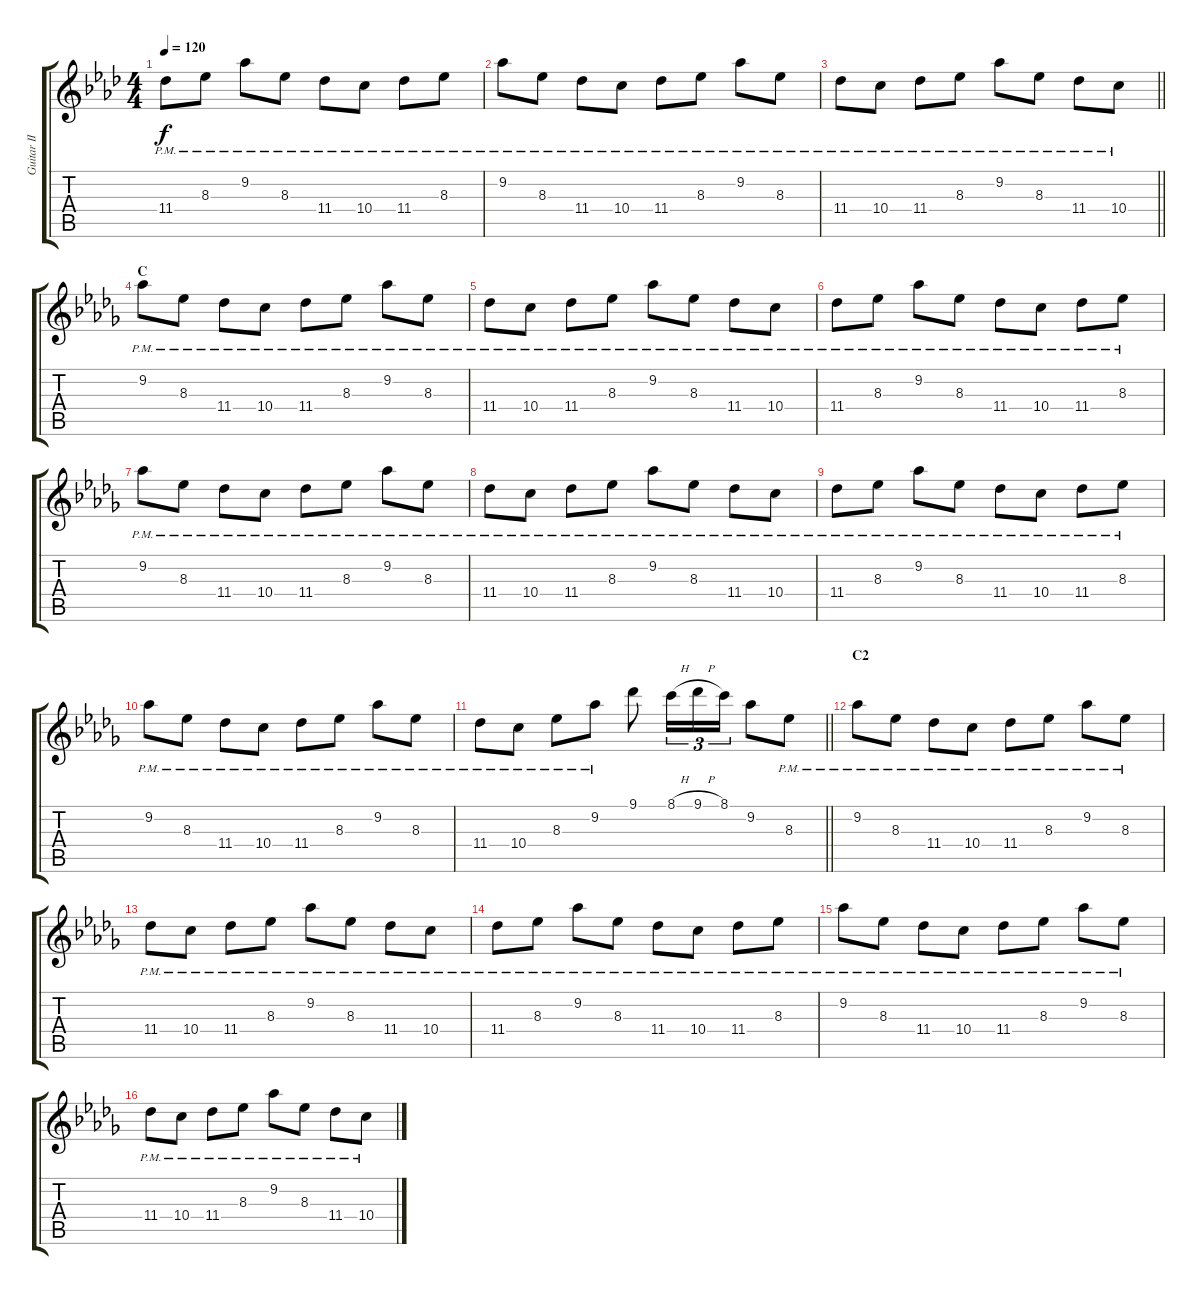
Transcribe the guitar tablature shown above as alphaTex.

\track ("Guitar II" "Guitar II") {instrument overdrivenguitar}
\staff {score tabs}
\tuning (E4 B3 G3 D3 A2 E2) {hide}
\ts (4 4)
\tempo 120
\clef g2
\ks ab
11.4{pm}.8{dy f} 8.3{pm}.8 9.2{pm}.8 8.3{pm}.8 11.4{pm}.8 10.4{pm}.8 11.4{pm}.8 8.3{pm}.8 |
9.2{pm}.8 8.3{pm}.8 11.4{pm}.8 10.4{pm}.8 11.4{pm}.8 8.3{pm}.8 9.2{pm}.8 8.3{pm}.8 |
\barLineRight lightlight
11.4{pm}.8 10.4{pm}.8 11.4{pm}.8 8.3{pm}.8 9.2{pm}.8 8.3{pm}.8 11.4{pm}.8 10.4{pm}.8 |
\section ("" "C")
\ks db
9.2{pm}.8 8.3{pm}.8 11.4{pm}.8 10.4{pm}.8 11.4{pm}.8 8.3{pm}.8 9.2{pm}.8 8.3{pm}.8 |
11.4{pm}.8 10.4{pm}.8 11.4{pm}.8 8.3{pm}.8 9.2{pm}.8 8.3{pm}.8 11.4{pm}.8 10.4{pm}.8 |
11.4{pm}.8 8.3{pm}.8 9.2{pm}.8 8.3{pm}.8 11.4{pm}.8 10.4{pm}.8 11.4{pm}.8 8.3{pm}.8 |
9.2{pm}.8 8.3{pm}.8 11.4{pm}.8 10.4{pm}.8 11.4{pm}.8 8.3{pm}.8 9.2{pm}.8 8.3{pm}.8 |
11.4{pm}.8 10.4{pm}.8 11.4{pm}.8 8.3{pm}.8 9.2{pm}.8 8.3{pm}.8 11.4{pm}.8 10.4{pm}.8 |
11.4{pm}.8 8.3{pm}.8 9.2{pm}.8 8.3{pm}.8 11.4{pm}.8 10.4{pm}.8 11.4{pm}.8 8.3{pm}.8 |
9.2{pm}.8 8.3{pm}.8 11.4{pm}.8 10.4{pm}.8 11.4{pm}.8 8.3{pm}.8 9.2{pm}.8 8.3{pm}.8 |
\barLineRight lightlight
11.4{pm}.8 10.4{pm}.8 8.3{pm}.8 9.2{pm}.8 9.1.8 8.1{h}.16{tu (3 2)} 9.1{h}.16{tu (3 2)} 8.1.16{tu (3 2)} 9.2.8 8.3{pm}.8 |
\section ("" "C2")
9.2{pm}.8 8.3{pm}.8 11.4{pm}.8 10.4{pm}.8 11.4{pm}.8 8.3{pm}.8 9.2{pm}.8 8.3{pm}.8 |
11.4{pm}.8 10.4{pm}.8 11.4{pm}.8 8.3{pm}.8 9.2{pm}.8 8.3{pm}.8 11.4{pm}.8 10.4{pm}.8 |
11.4{pm}.8 8.3{pm}.8 9.2{pm}.8 8.3{pm}.8 11.4{pm}.8 10.4{pm}.8 11.4{pm}.8 8.3{pm}.8 |
9.2{pm}.8 8.3{pm}.8 11.4{pm}.8 10.4{pm}.8 11.4{pm}.8 8.3{pm}.8 9.2{pm}.8 8.3{pm}.8 |
11.4{pm}.8 10.4{pm}.8 11.4{pm}.8 8.3{pm}.8 9.2{pm}.8 8.3{pm}.8 11.4{pm}.8 10.4{pm}.8
